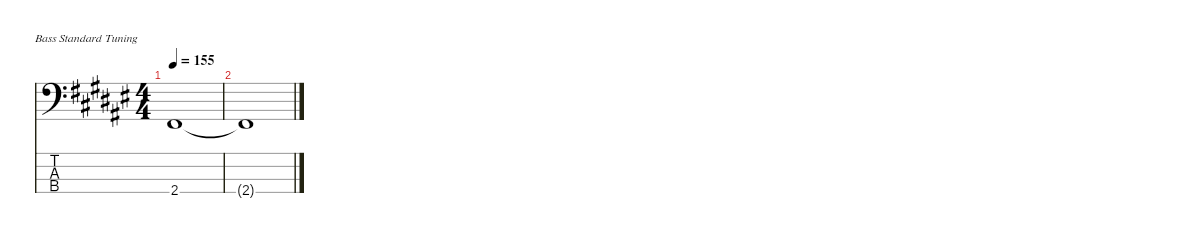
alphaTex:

\hideDynamics
\bracketExtendMode nobrackets
\singleTrackTrackNamePolicy hidden
\multiTrackTrackNamePolicy hidden
\otherSystemsTrackNameOrientation horizontal
\track ("Bass" "E-Bass") {instrument electricbassfinger}
\staff {score tabs}
\tuning (G2 D2 A1 E1)
\ts (4 4)
\tempo 155
\clef f4
\ks f#
2.4{t acc #}.1{dy mf beam Up} |
2.4{t acc #}.1{beam Up}
